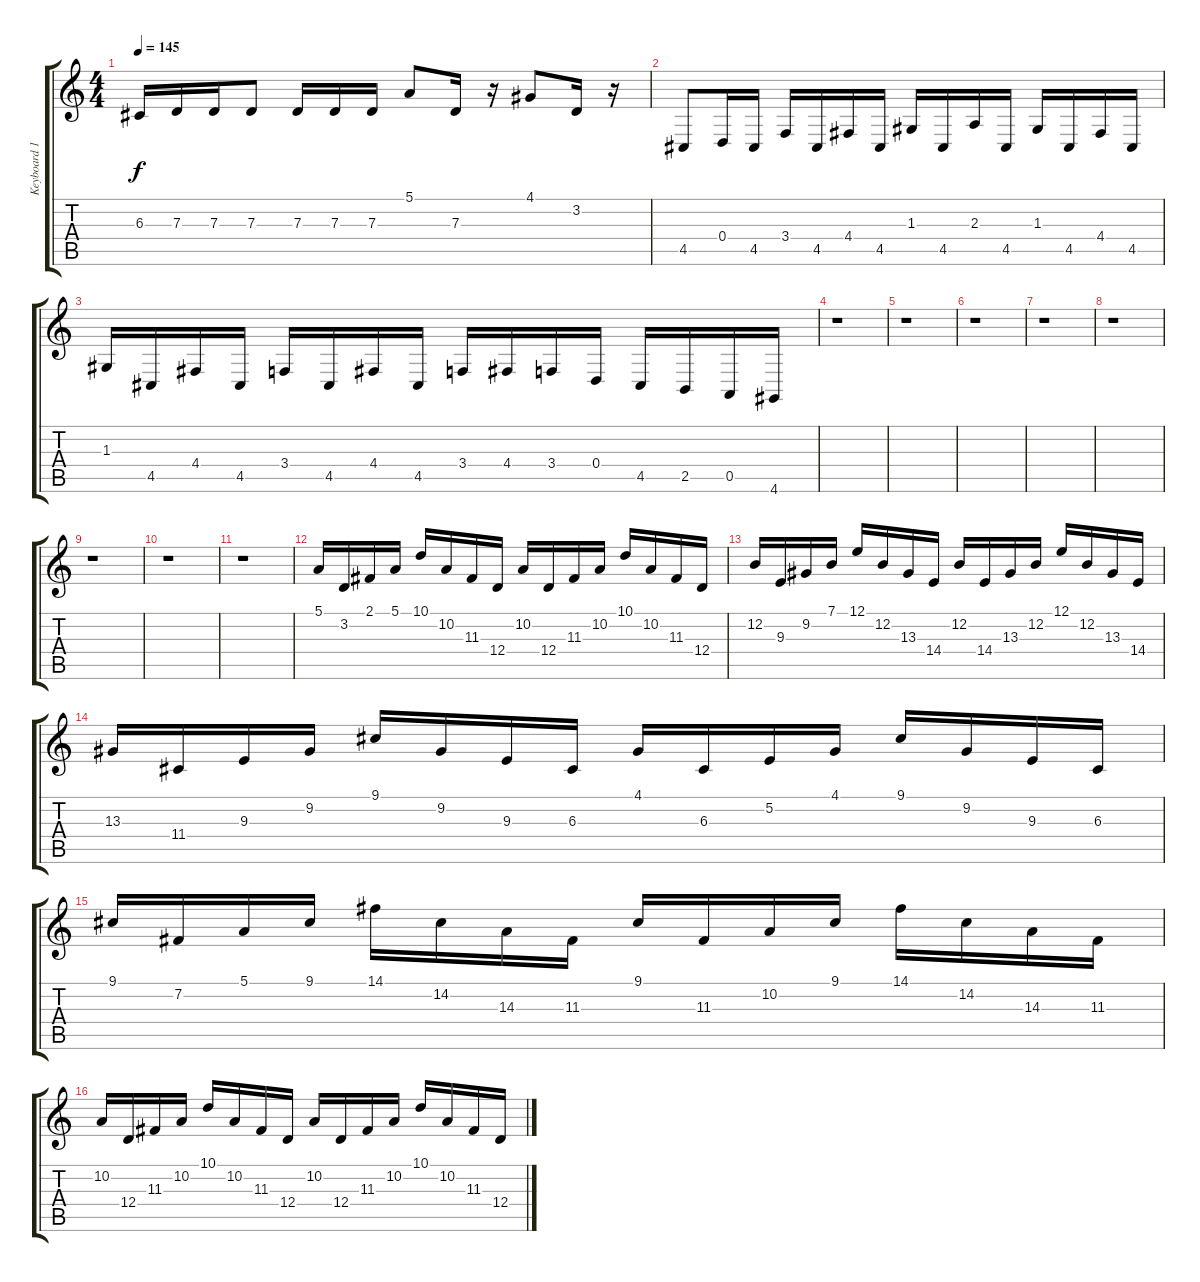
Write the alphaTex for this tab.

\track ("Keyboard 1." "Keyboard 1") {instrument harpsichord}
\staff {score tabs}
\tuning (E4 B3 G3 D3 A2 E2) {hide}
\ts (4 4)
\tempo 145
\clef g2
\ks c
6.3.16{dy f} 7.3.16 7.3.16 7.3.8 7.3.16 7.3.16 7.3.16 5.1.8 7.3.16 r.16 4.1.8 3.2.16 r.16 |
4.5.8 0.4.16 4.5.16 3.4.16 4.5.16 4.4.16 4.5.16 1.3.16 4.5.16 2.3.16 4.5.16 1.3.16 4.5.16 4.4.16 4.5.16 |
1.3.16 4.5.16 4.4.16 4.5.16 3.4.16 4.5.16 4.4.16 4.5.16 3.4.16 4.4.16 3.4.16 0.4.16 4.5.16 2.5.16 0.5.16 4.6.16 |
r.1 |
r.1 |
r.1 |
r.1 |
r.1 |
r.1 |
r.1 |
r.1 |
5.1.16 3.2.16 2.1.16 5.1.16 10.1.16 10.2.16 11.3.16 12.4.16 10.2.16 12.4.16 11.3.16 10.2.16 10.1.16 10.2.16 11.3.16 12.4.16 |
12.2.16 9.3.16 9.2.16 7.1.16 12.1.16 12.2.16 13.3.16 14.4.16 12.2.16 14.4.16 13.3.16 12.2.16 12.1.16 12.2.16 13.3.16 14.4.16 |
13.3.16 11.4.16 9.3.16 9.2.16 9.1.16 9.2.16 9.3.16 6.3.16 4.1.16 6.3.16 5.2.16 4.1.16 9.1.16 9.2.16 9.3.16 6.3.16 |
9.1.16 7.2.16 5.1.16 9.1.16 14.1.16 14.2.16 14.3.16 11.3.16 9.1.16 11.3.16 10.2.16 9.1.16 14.1.16 14.2.16 14.3.16 11.3.16 |
10.2.16 12.4.16 11.3.16 10.2.16 10.1.16 10.2.16 11.3.16 12.4.16 10.2.16 12.4.16 11.3.16 10.2.16 10.1.16 10.2.16 11.3.16 12.4.16
